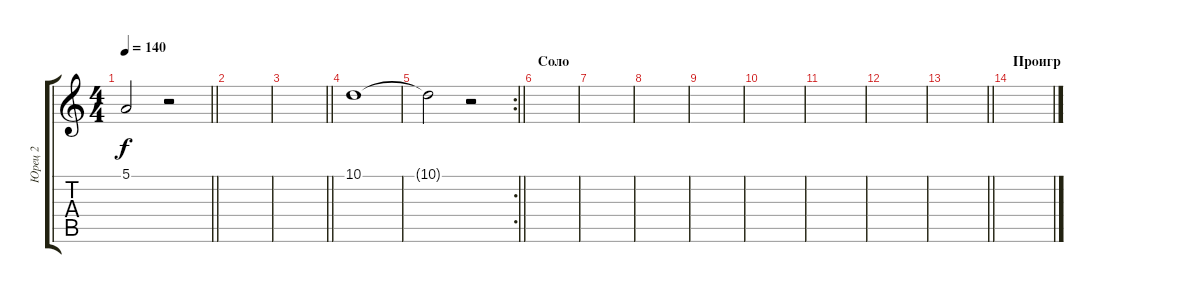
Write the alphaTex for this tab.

\track ("Юрец 2" "Юрец 2") {instrument stringensemble2}
\staff {score tabs}
\tuning (E4 B3 G3 D3 A2 E2) {hide}
\ts (4 4)
\tempo 140
\clef g2
\barLineRight lightlight
\ks c
5.1{t}.2{dy f} r.2 |
|
\barLineRight lightlight
|
10.1.1 |
\rc 2
\barLineRight lightlight
10.1{t}.2 r.2 |
\section ("" "Соло")
|
|
|
|
|
|
|
\barLineRight lightlight
|
\section ("" "Проигр")
